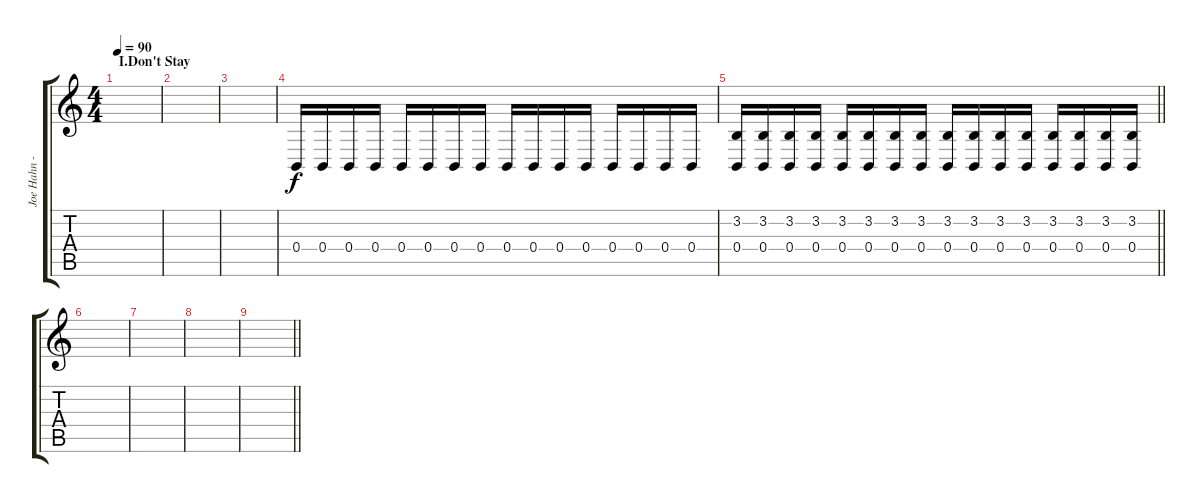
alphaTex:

\track ("Joe Hahn - Sampler 1" "Joe Hahn -") {instrument lead5charang}
\staff {score tabs}
\tuning (Db4 Ab3 E3 B2 Gb2 B1) {hide}
\ts (4 4)
\section ("" "I.Don't Stay")
\tempo 90
\clef g2
\ks c
|
|
|
0.4.16{volume 11} 0.4.16 0.4.16 0.4.16 0.4.16 0.4.16 0.4.16 0.4.16 0.4.16 0.4.16 0.4.16 0.4.16 0.4.16 0.4.16 0.4.16 0.4.16 |
\barLineRight lightlight
(3.2 0.4).16 (3.2 0.4).16 (3.2 0.4).16 (3.2 0.4).16 (3.2 0.4).16 (3.2 0.4).16 (3.2 0.4).16 (3.2 0.4).16 (3.2 0.4).16 (3.2 0.4).16 (3.2 0.4).16 (3.2 0.4).16 (3.2 0.4).16 (3.2 0.4).16 (3.2 0.4).16 (3.2 0.4).16 |
|
|
|
\barLineRight lightlight
